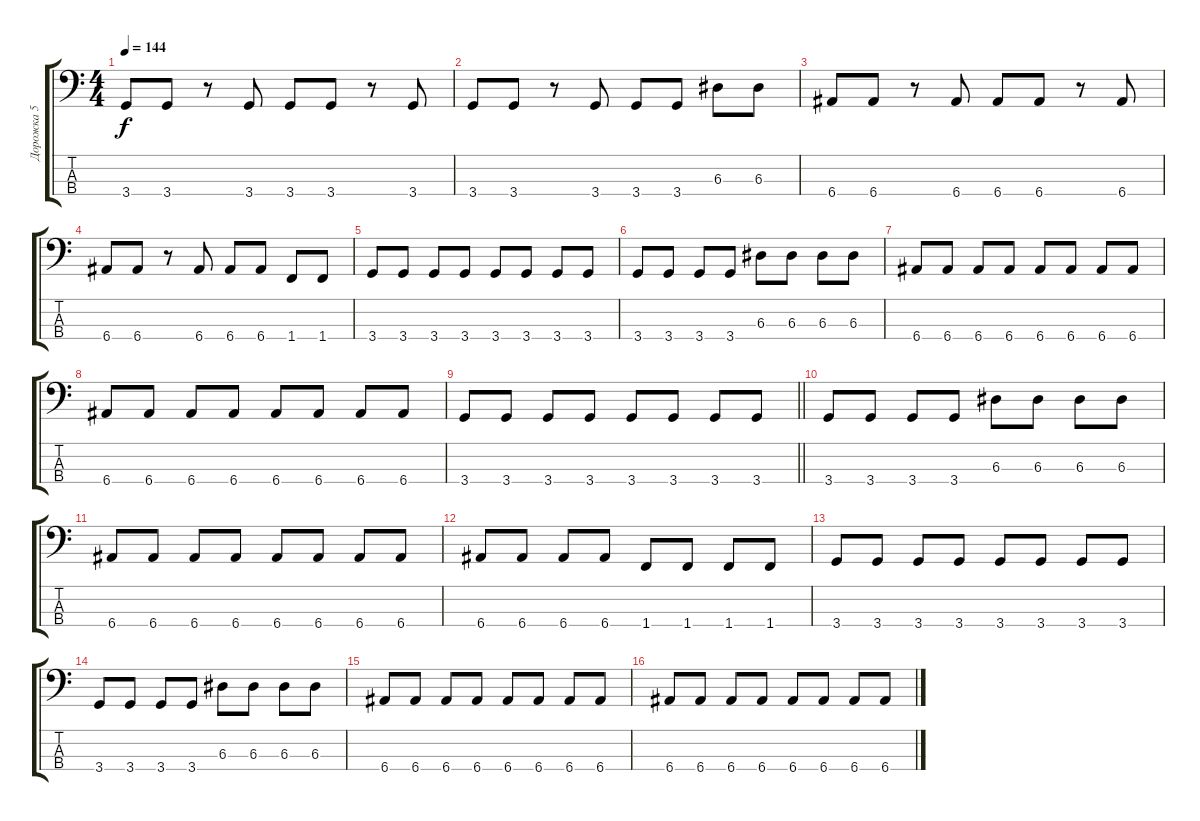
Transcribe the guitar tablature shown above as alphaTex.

\track ("Дорожка 5" "Дорожка 5") {instrument electricbasspick}
\staff {score tabs}
\tuning (G2 D2 A1 E1) {hide}
\ts (4 4)
\tempo 144
\clef f4
\ks c
3.4.8{dy f} 3.4.8 r.8 3.4.8 3.4.8 3.4.8 r.8 3.4.8 |
3.4.8 3.4.8 r.8 3.4.8 3.4.8 3.4.8 6.3.8 6.3.8 |
6.4.8 6.4.8 r.8 6.4.8 6.4.8 6.4.8 r.8 6.4.8 |
6.4.8 6.4.8 r.8 6.4.8 6.4.8 6.4.8 1.4.8 1.4.8 |
3.4.8 3.4.8 3.4.8 3.4.8 3.4.8 3.4.8 3.4.8 3.4.8 |
3.4.8 3.4.8 3.4.8 3.4.8 6.3.8 6.3.8 6.3.8 6.3.8 |
6.4.8 6.4.8 6.4.8 6.4.8 6.4.8 6.4.8 6.4.8 6.4.8 |
6.4.8 6.4.8 6.4.8 6.4.8 6.4.8 6.4.8 6.4.8 6.4.8 |
\barLineRight lightlight
3.4.8 3.4.8 3.4.8 3.4.8 3.4.8 3.4.8 3.4.8 3.4.8 |
3.4.8 3.4.8 3.4.8 3.4.8 6.3.8 6.3.8 6.3.8 6.3.8 |
6.4.8 6.4.8 6.4.8 6.4.8 6.4.8 6.4.8 6.4.8 6.4.8 |
6.4.8 6.4.8 6.4.8 6.4.8 1.4.8 1.4.8 1.4.8 1.4.8 |
3.4.8 3.4.8 3.4.8 3.4.8 3.4.8 3.4.8 3.4.8 3.4.8 |
3.4.8 3.4.8 3.4.8 3.4.8 6.3.8 6.3.8 6.3.8 6.3.8 |
6.4.8 6.4.8 6.4.8 6.4.8 6.4.8 6.4.8 6.4.8 6.4.8 |
6.4.8 6.4.8 6.4.8 6.4.8 6.4.8 6.4.8 6.4.8 6.4.8
